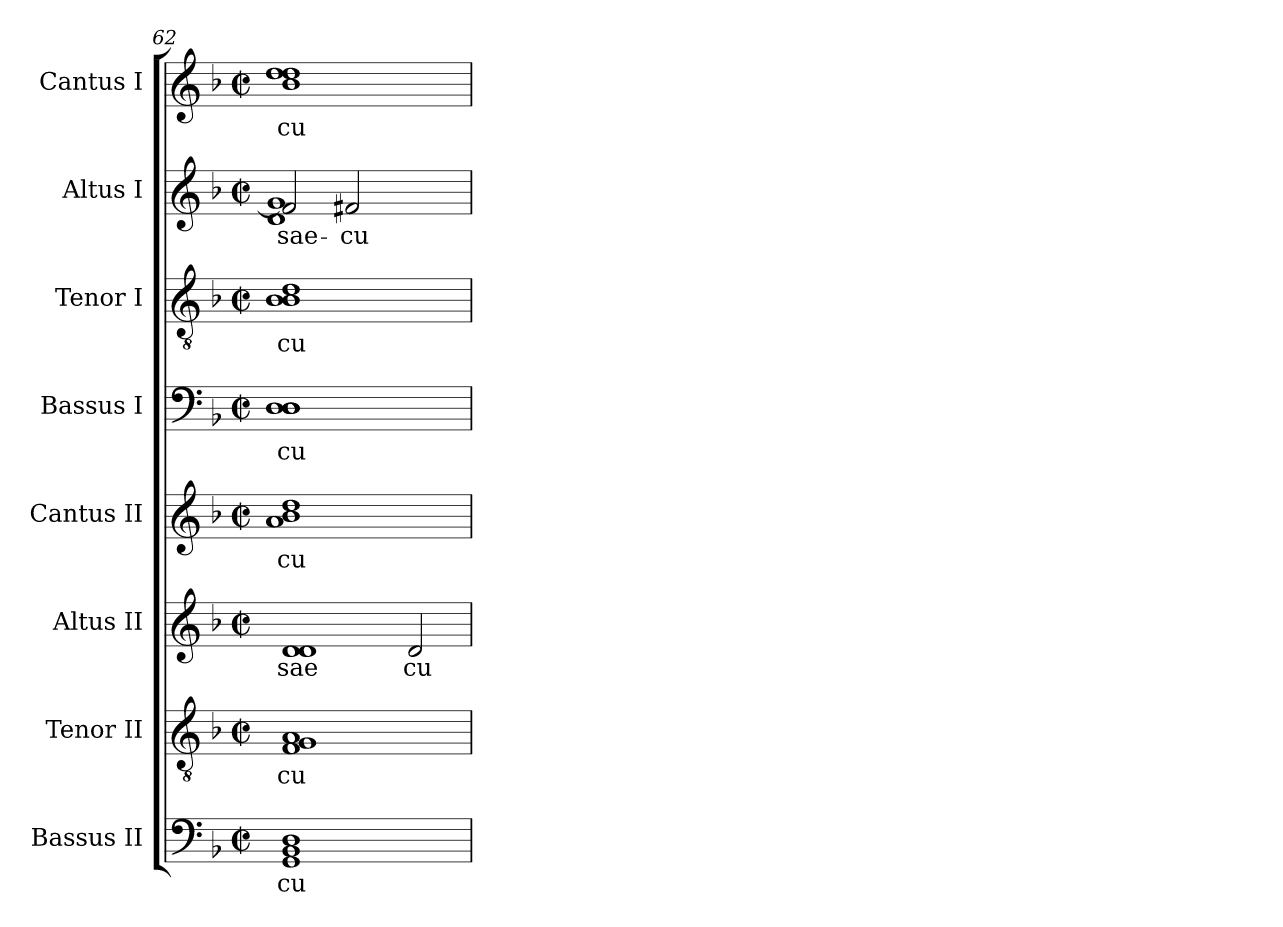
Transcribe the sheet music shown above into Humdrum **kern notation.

**kern	**text	**kern	**text	**kern	**text	**kern	**text	**kern	**text	**kern	**text	**kern	**text	**kern	**text
*part8	*part8	*part7	*part7	*part6	*part6	*part5	*part5	*part4	*part4	*part3	*part3	*part2	*part2	*part1	*part1
*staff8	*staff8	*staff7	*staff7	*staff6	*staff6	*staff5	*staff5	*staff4	*staff4	*staff3	*staff3	*staff2	*staff2	*staff1	*staff1
*I"Bassus II	*	*I"Tenor II	*	*I"Altus II	*	*I"Cantus II	*	*I"Bassus I	*	*I"Tenor I	*	*I"Altus I	*	*I"Cantus I	*
*clefF4	*	*clefGv2	*	*clefG2	*	*clefG2	*	*clefF4	*	*clefGv2	*	*clefG2	*	*clefG2	*
*k[b-]	*	*k[b-]	*	*k[b-]	*	*k[b-]	*	*k[b-]	*	*k[b-]	*	*k[b-]	*	*k[b-]	*
*F:	*	*F:	*	*F:	*	*F:	*	*F:	*	*F:	*	*F:	*	*F:	*
*M2/2	*	*M2/2	*	*M2/2	*	*M2/2	*	*M2/2	*	*M2/2	*	*M2/2	*	*M2/2	*
*met(c|)	*	*met(c|)	*	*met(c|)	*	*met(c|)	*	*met(c|)	*	*met(c|)	*	*met(c|)	*	*met(c|)	*
=62	=62	=62	=62	=62	=62	=62	=62	=62	=62	=62	=62	=62	=62	=62	=62
!	!LO:LY:b:cj	!	!LO:LY:b:cj	!	!LO:LY:b:cj	!	!LO:LY:b:cj	!	!LO:LY:b:cj	!	!LO:LY:b:cj	!	!LO:LY:b:cj	!	!LO:LY:b:cj
*	*	*	*	*	*	*	*	*	*	*	*	*^	*	*	*
1BB- 1GG 1D	cu	1F 1G 1A	cu	1d 1d	sae	1dd 1b- 1a	-cu-	1D 1D 1D	cu	1B- 1B- 1d	-cu-	2f/]	1d 1g	sae-	1b- 1dd 1dd	cu
!	!	!	!	!	!	!	!	!	!	!	!	!	!	!LO:LY:b:cj	!	!
.	.	.	.	.	.	.	.	.	.	.	.	2f#X/	.	-cu-	.	.
!	!	!	!	!	!LO:LY:b:cj	!	!	!	!	!	!	!	!	!	!	!
2ryy	.	2ryy	.	2d/	cu	2ryy	.	2ryy	.	2ryy	.	2ryy	2ryy	.	2ryy	.
*	*	*	*	*	*	*	*	*	*	*	*	*v	*v	*	*	*
=	=	=	=	=	=	=	=	=	=	=	=	=	=	=	=
*-	*-	*-	*-	*-	*-	*-	*-	*-	*-	*-	*-	*-	*-	*-	*-
